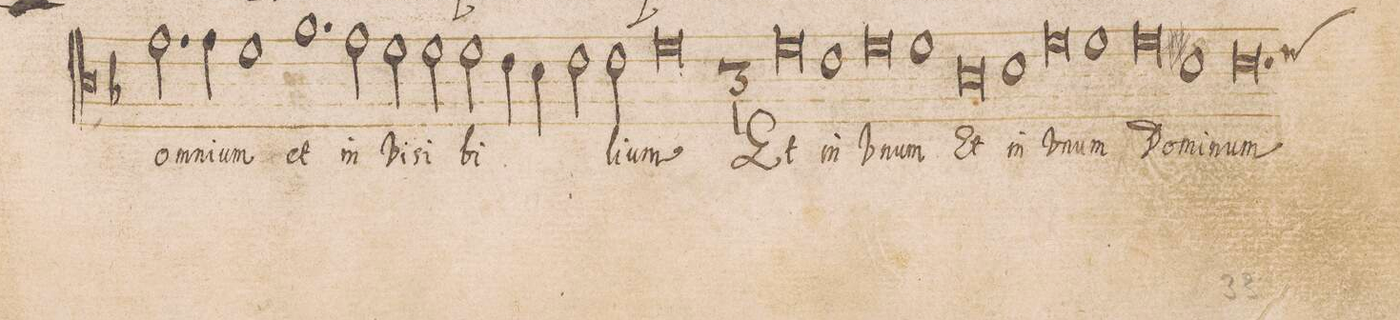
**kern	**text
*I"DISCANTVS	*
*clefC3	*
*k[b-]	*
*met(C|)	*
*M2/1	*
2.g\	o-
4g\	-mni-
1f	-um
=11-	=11-
1.a	et
2g\	in-
=12-	=12-
2f\	-Vi-
2f\	-si-
2f\	-bi-
4e\	.
4d\	.
=13-	=13-
2e\	.
2e\	-li-
1f	-um
=14-	=14-
*M3/1	*
0f	Et
1e	in
=15-	=15-
0f	v-
1f	-num
=16-	=16-
0c	Et
1d	in
=17-	=17-
0f	v-
1f	-num
=18-	=18-
0f	Do-
1d	-mi-
=19-	=19-
*custos:e	*
0.d	-num
=20-	=20-
*-	*-
